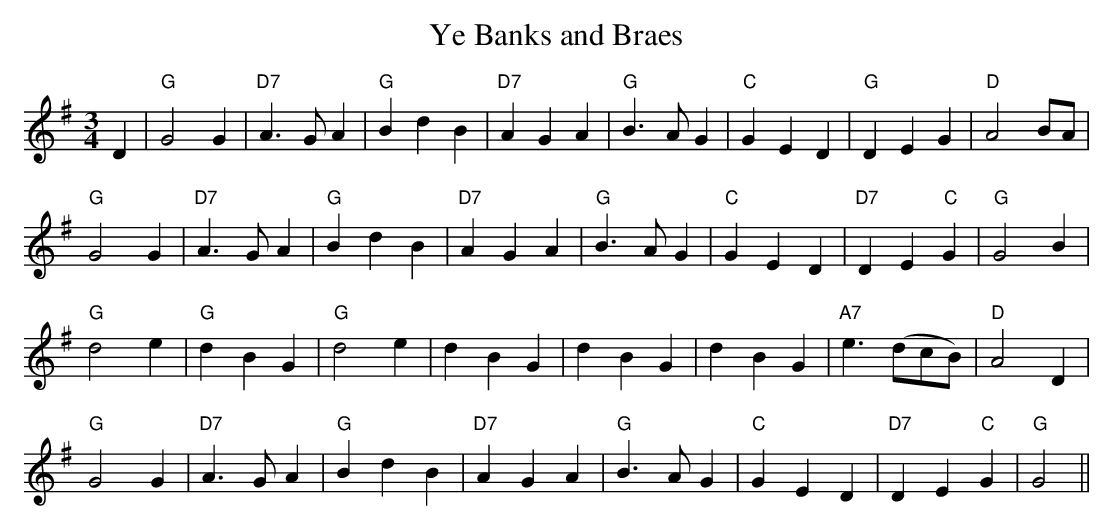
X:1
T:Ye Banks and Braes
M:3/4
L:1/4
K:G
D|"G"G2 G|"D7"A>GA|"G"BdB|"D7"AGA|"G"B>AG|"C"GED|"G"DEG|"D"A2 B/A/|!
"G"G2 G|"D7"A>GA|"G"BdB|"D7"AGA|"G"B>AG|"C"GED|"D7"DE"C"G|"G"G2B|!
"G"d2e |"G"dBG|"G"d2e |dBG|dBG|dBG|"A7"e3/2 (d/c/B/)|"D"A2D|!
"G"G2 G|"D7"A>GA|"G"BdB|"D7"AGA|"G"B>AG|"C"GED|"D7"DE"C"G|"G"G2||
